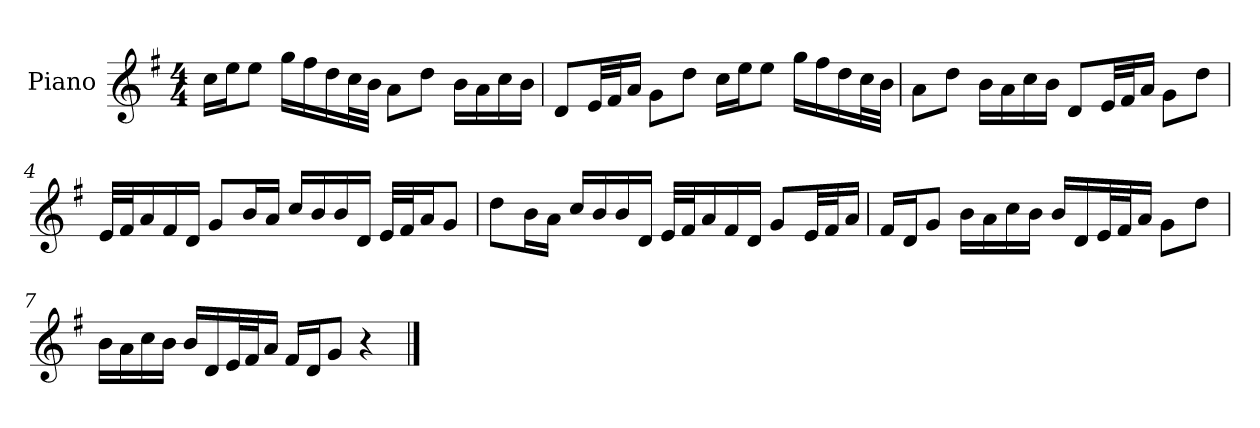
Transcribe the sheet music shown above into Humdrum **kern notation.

**kern
*part1
*staff1
*I"Piano
*I'P-no
*clefG2
*k[f#]
*M4/4
*MM90
=1
16cc\LL
16ee\J
8ee\J
16gg\LL
16ff#\
16dd\
32cc\L
32b\JJJ
8a\L
8dd\J
16b\LL
16a\
16cc\
16b\JJ
=2
8d/L
32e/LL
32f#/J
16a/JJ
8g\L
8dd\J
16cc\LL
16ee\J
8ee\J
16gg\LL
16ff#\
16dd\
32cc\L
32b\JJJ
=3
8a\L
8dd\J
16b\LL
16a\
16cc\
16b\JJ
8d/L
32e/LL
32f#/J
16a/JJ
8g\L
8dd\J
!!LO:LB:g=z
=4
32e/LLL
32f#/J
16a/
16f#/
16d/JJ
8g/L
16b/L
16a/JJ
16cc/LL
16b/
16b/
16d/JJ
32e/LLL
32f#/J
16a/J
8g/J
=5
8dd\L
16b\L
16a\JJ
16cc/LL
16b/
16b/
16d/JJ
32e/LLL
32f#/J
16a/
16f#/
16d/JJ
8g/L
32e/LL
32f#/J
16a/JJ
=6
16f#/LL
16d/J
8g/J
16b\LL
16a\
16cc\
16b\JJ
16b/LL
16d/
32e/L
32f#/J
16a/JJ
8g\L
8dd\J
!!LO:LB:g=z
=7
16b\LL
16a\
16cc\
16b\JJ
16b/LL
16d/
32e/L
32f#/J
16a/JJ
16f#/LL
16d/J
8g/J
4r
==
*-
